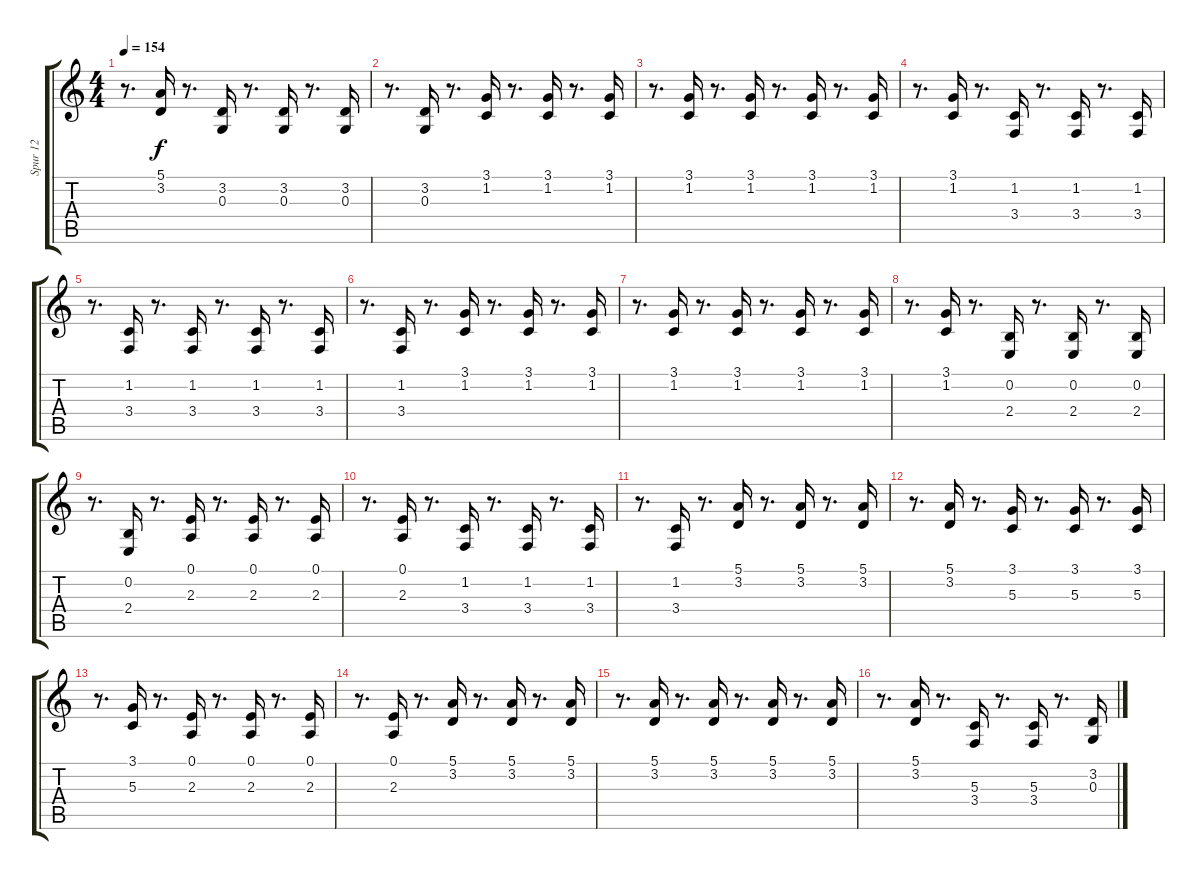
\track ("Spur 12" "Spur 12") {instrument lead2sawtooth}
\staff {score tabs}
\tuning (E4 B3 G3 D3 A2 E2) {hide}
\ts (4 4)
\tempo 154
\clef g2
\ks c
r.8{d dy f} (5.1 3.2).16 r.8{d} (3.2 0.3).16 r.8{d} (3.2 0.3).16 r.8{d} (3.2 0.3).16 |
r.8{d} (3.2 0.3).16 r.8{d} (3.1 1.2).16 r.8{d} (3.1 1.2).16 r.8{d} (3.1 1.2).16 |
r.8{d} (3.1 1.2).16 r.8{d} (3.1 1.2).16 r.8{d} (3.1 1.2).16 r.8{d} (3.1 1.2).16 |
r.8{d} (3.1 1.2).16 r.8{d} (1.2 3.4).16 r.8{d} (1.2 3.4).16 r.8{d} (1.2 3.4).16 |
r.8{d} (1.2 3.4).16 r.8{d} (1.2 3.4).16 r.8{d} (1.2 3.4).16 r.8{d} (1.2 3.4).16 |
r.8{d} (1.2 3.4).16 r.8{d} (3.1 1.2).16 r.8{d} (3.1 1.2).16 r.8{d} (3.1 1.2).16 |
r.8{d} (3.1 1.2).16 r.8{d} (3.1 1.2).16 r.8{d} (3.1 1.2).16 r.8{d} (3.1 1.2).16 |
r.8{d} (3.1 1.2).16 r.8{d} (0.2 2.4).16 r.8{d} (0.2 2.4).16 r.8{d} (0.2 2.4).16 |
r.8{d} (0.2 2.4).16 r.8{d} (0.1 2.3).16 r.8{d} (0.1 2.3).16 r.8{d} (0.1 2.3).16 |
r.8{d} (0.1 2.3).16 r.8{d} (1.2 3.4).16 r.8{d} (1.2 3.4).16 r.8{d} (1.2 3.4).16 |
r.8{d} (1.2 3.4).16 r.8{d} (5.1 3.2).16 r.8{d} (5.1 3.2).16 r.8{d} (5.1 3.2).16 |
r.8{d} (5.1 3.2).16 r.8{d} (3.1 5.3).16 r.8{d} (3.1 5.3).16 r.8{d} (3.1 5.3).16 |
r.8{d} (3.1 5.3).16 r.8{d} (0.1 2.3).16 r.8{d} (0.1 2.3).16 r.8{d} (0.1 2.3).16 |
r.8{d} (0.1 2.3).16 r.8{d} (5.1 3.2).16 r.8{d} (5.1 3.2).16 r.8{d} (5.1 3.2).16 |
r.8{d} (5.1 3.2).16 r.8{d} (5.1 3.2).16 r.8{d} (5.1 3.2).16 r.8{d} (5.1 3.2).16 |
r.8{d} (5.1 3.2).16 r.8{d} (5.3 3.4).16 r.8{d} (5.3 3.4).16 r.8{d} (3.2 0.3).16
